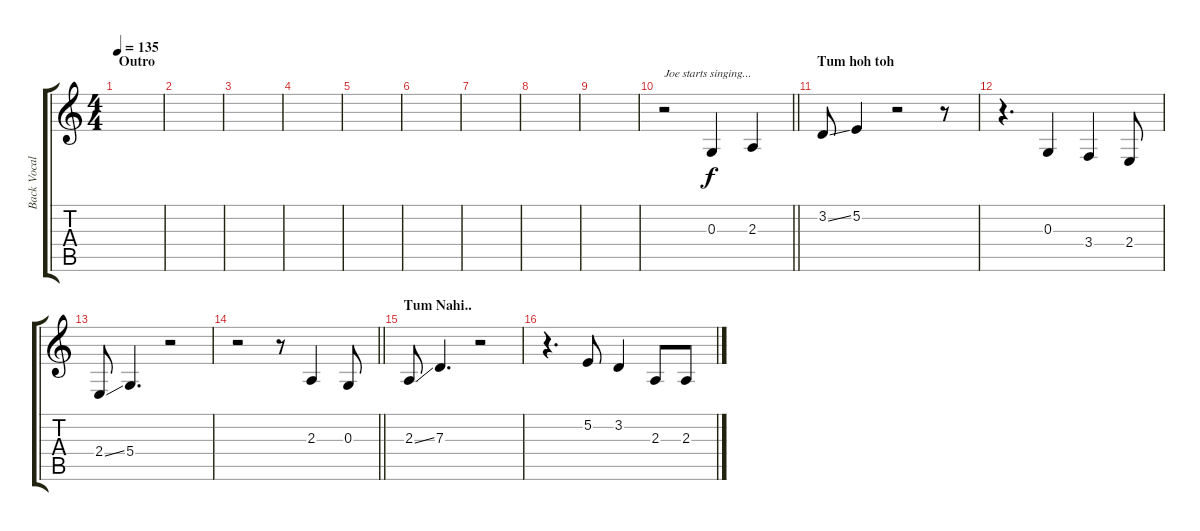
\track ("Back Vocals" "Back Vocal") {instrument clarinet}
\staff {score tabs}
\tuning (E4 B3 G3 D3 A2 E2) {hide}
\ts (4 4)
\section ("" "Outro")
\tempo 135
\clef g2
\ks c
|
|
|
|
|
|
|
|
|
\barLineRight lightlight
r.2{txt "Joe starts singing..." instrument clarinet} 0.3.4 2.3.4 |
\section ("" "Tum hoh toh")
3.2{ss}.8 5.2.4 r.2 r.8 |
r.4{d} 0.3.4 3.4.4 2.4.8 |
2.4{ss}.8 5.4.4{d} r.2 |
\barLineRight lightlight
r.2 r.8 2.3.4 0.3.8 |
\section ("" "Tum Nahi..")
2.3{ss}.8 7.3.4{d} r.2 |
r.4{d} 5.2.8 3.2.4 2.3.8 2.3.8
